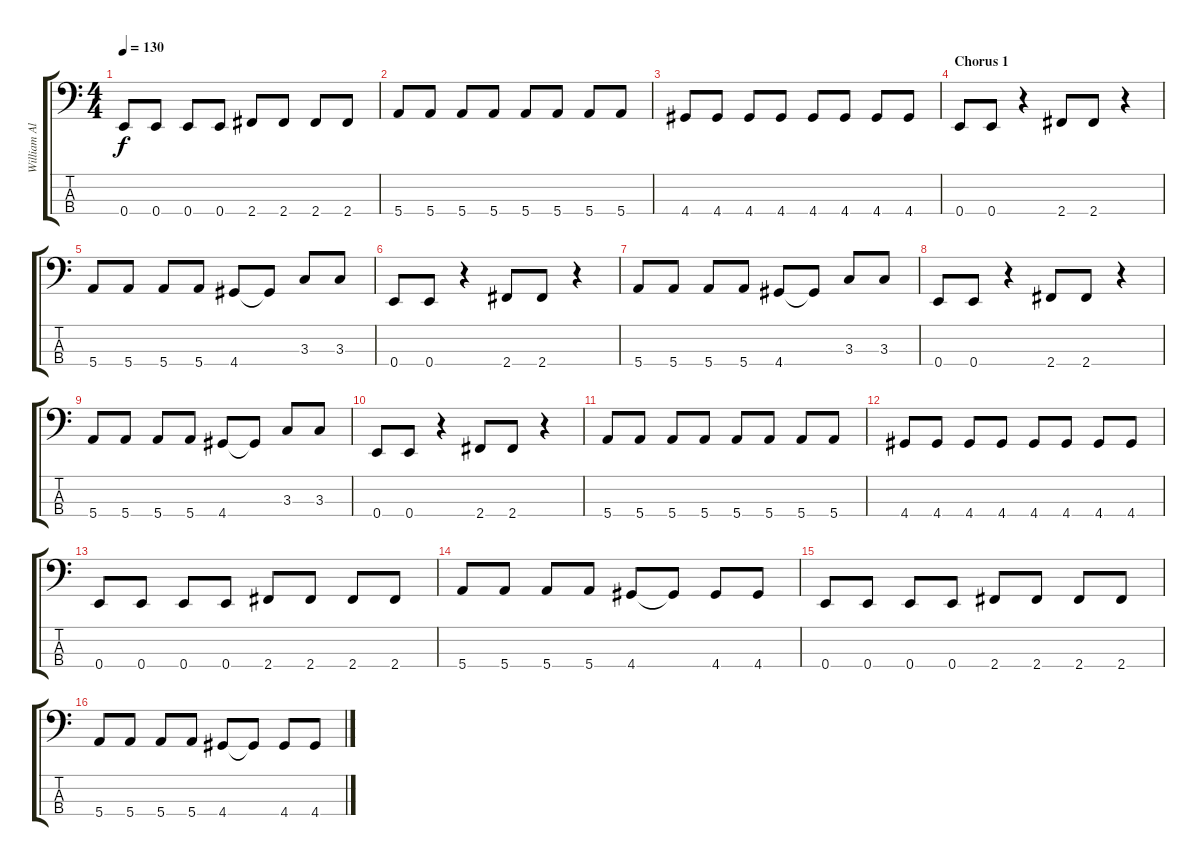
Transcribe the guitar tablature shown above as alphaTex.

\track ("William Allen - Chorus/Verse" "William Al") {instrument electricbasspick}
\staff {score tabs}
\tuning (G2 D2 A1 E1) {hide}
\ts (4 4)
\tempo 130
\clef f4
\ks c
0.4.8{dy f} 0.4.8 0.4.8 0.4.8 2.4.8 2.4.8 2.4.8 2.4.8 |
5.4.8 5.4.8 5.4.8 5.4.8 5.4.8 5.4.8 5.4.8 5.4.8 |
4.4.8 4.4.8 4.4.8 4.4.8 4.4.8 4.4.8 4.4.8 4.4.8 |
\section ("" "Chorus 1")
0.4.8 0.4.8 r.4 2.4.8 2.4.8 r.4 |
5.4.8 5.4.8 5.4.8 5.4.8 4.4.8 4.4{t}.8 3.3.8 3.3.8 |
0.4.8 0.4.8 r.4 2.4.8 2.4.8 r.4 |
5.4.8 5.4.8 5.4.8 5.4.8 4.4.8 4.4{t}.8 3.3.8 3.3.8 |
0.4.8 0.4.8 r.4 2.4.8 2.4.8 r.4 |
5.4.8 5.4.8 5.4.8 5.4.8 4.4.8 4.4{t}.8 3.3.8 3.3.8 |
0.4.8 0.4.8 r.4 2.4.8 2.4.8 r.4 |
5.4.8 5.4.8 5.4.8 5.4.8 5.4.8 5.4.8 5.4.8 5.4.8 |
4.4.8 4.4.8 4.4.8 4.4.8 4.4.8 4.4.8 4.4.8 4.4.8 |
0.4.8 0.4.8 0.4.8 0.4.8 2.4.8 2.4.8 2.4.8 2.4.8 |
5.4.8 5.4.8 5.4.8 5.4.8 4.4.8 4.4{t}.8 4.4.8 4.4.8 |
0.4.8 0.4.8 0.4.8 0.4.8 2.4.8 2.4.8 2.4.8 2.4.8 |
5.4.8 5.4.8 5.4.8 5.4.8 4.4.8 4.4{t}.8 4.4.8 4.4.8
